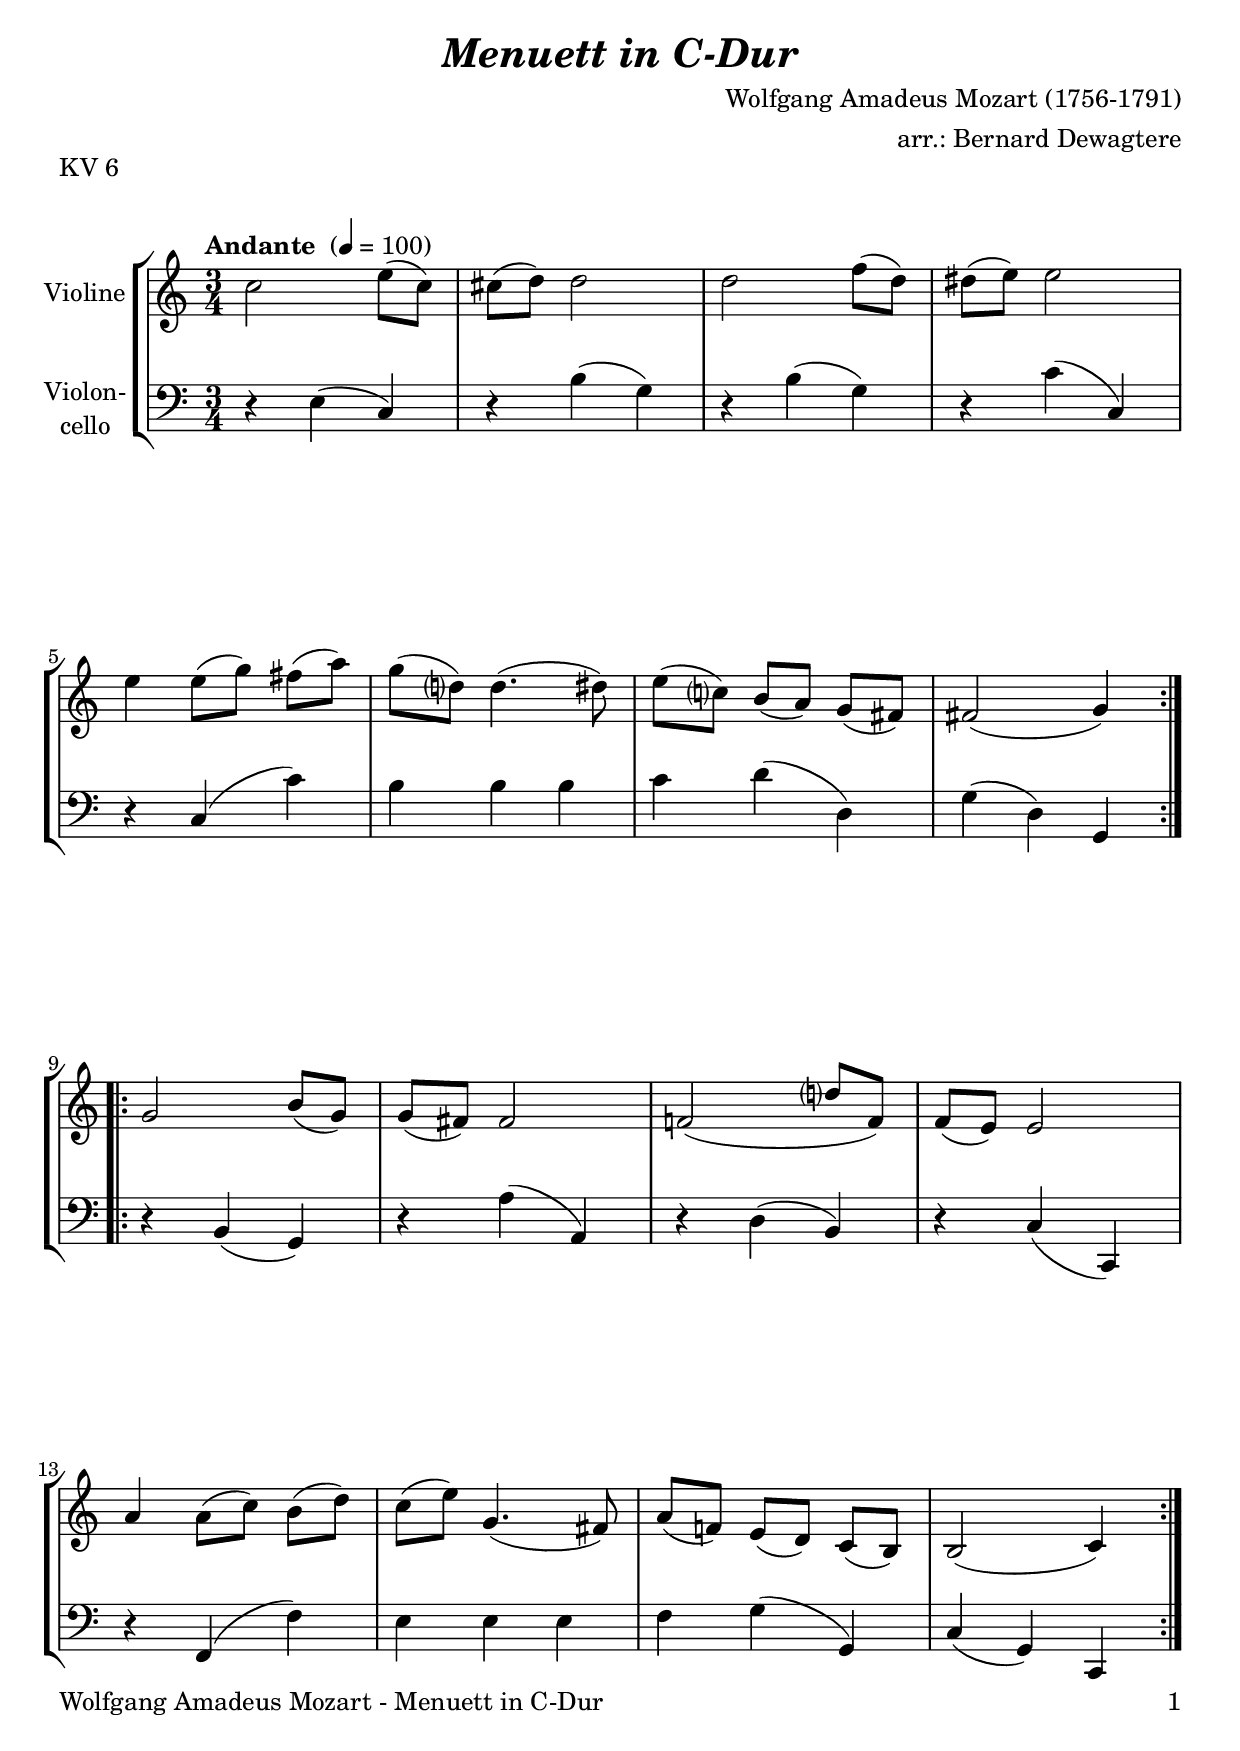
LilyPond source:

\version "2.18.2"
\include "deutsch.ly"
  
#(set-global-staff-size 22)

\header {
  title     = \markup \bold \italic "Menuett in C-Dur"
  composer  = "Wolfgang Amadeus Mozart (1756-1791)"
  arranger  = "arr.: Bernard Dewagtere"
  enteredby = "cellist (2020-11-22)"
  piece     = "KV 6"
}

voiceconsts = {
  \key c \major
  \time 3/4
  \clef "treble"
  \numericTimeSignature
  % Set default beaming for all staves
  \set Timing.beamExceptions = #'()
  \set Timing.baseMoment     = #(ly:make-moment 1 4)
  \set Timing.beatStructure  = #'(1 1 1 1)
  \tempo "Andante " 4=100
}

micl = "clarinet"
mifl = "flute"
miob = "oboe"
mifh = "french horn"
misx = "tenor sax"
mist = "string ensemble 1"
mivl = "violin"
miba = "cello"

va = \relative c'' {
  \voiceconsts

  \repeat volta 2 {
    c2 e8( c)
    cis( d) d2
    d f8( d)
    dis( e) e2

    e4 e8( g) fis( a)
    g( d?) d4.( dis8)
    e( c?) h( a) g( fis)
    fis2( g4)
  }

  \repeat volta 2 {
    g2 h8( g)
    g( fis) fis2
    f!( d'?8 f,)
    f( e) e2

    a4 a8( c) h( d)
    c( e) g,4.( fis8)
    a( f!) e( d) c( h)
    h2( c4)
  }
}

vb = \relative c {
  \voiceconsts
  \clef "bass"
  
  \repeat volta 2 {
    r4 e( c)
    r h'( g)
    r h( g)
    r c( c,)

    r c( c')
    h h h
    c d( d,)
    g( d) g,
  }

  \repeat volta 2 {
    r h( g)
    r a'( a,)
    r d( h)
    r c( c,)

    r f( f')
    e e e
    f g( g,)
    c( g) c,
  }
}


music = \new StaffGroup <<
      \new Staff {
	\set Staff.midiInstrument = \mivl
	\set Staff.instrumentName = \markup \center-column { "Violine" }
	\transpose c c { \va }
      }

      \new Staff {
	\set Staff.midiInstrument = \miba
	\set Staff.instrumentName = \markup \center-column { "Violon-" "cello" }
	\transpose c c { \vb }
      }
>>

\book {
   \paper {
    print-page-number = ##t
    print-first-page-number = ##t
    ragged-last-bottom = ##f
    oddHeaderMarkup = \markup \null
    evenHeaderMarkup = \markup \null
    oddFooterMarkup = \markup {
      \fill-line {
        \on-the-fly #print-page-number-check-first
        "Wolfgang Amadeus Mozart - Menuett in C-Dur" \fromproperty #'page:page-number-string
      }
    }
    evenFooterMarkup = \oddFooterMarkup
  } \score {
    \music
    \layout {}
  }

  \score {
    \unfoldRepeats \music

    \midi {
      \context {
        \Score
      }
    }
  }
}